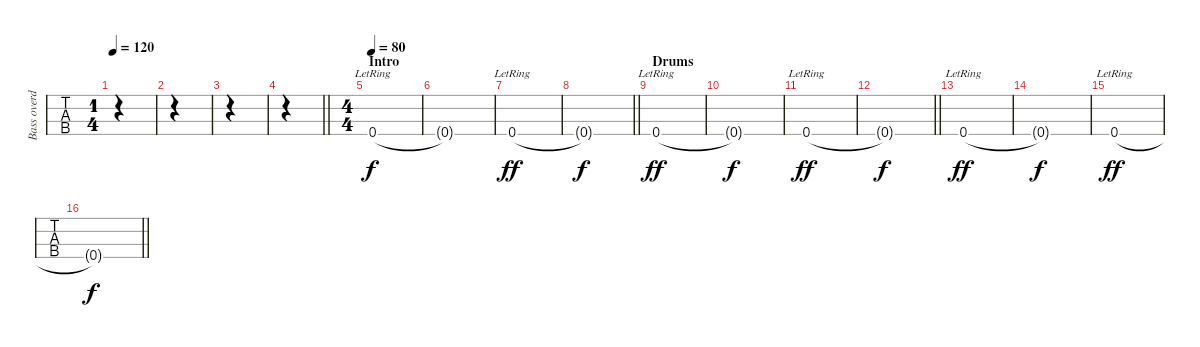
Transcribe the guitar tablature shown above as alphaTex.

\track ("Bass overdub" "Bass overd") {instrument electricbasspick}
\staff {tabs}
\tuning (G2 D2 A1 D1) {hide}
\ts (1 4)
\tempo 120
\clef f4
\ks c
|
|
|
\barLineRight lightlight
|
\ts (4 4)
\section ("" "Intro")
\tempo 80
0.4{ac lr}.1 |
0.4{t}.1{dy f} |
0.4{ac lr}.1{dy ff} |
\barLineRight lightlight
0.4{t}.1{dy f} |
\section ("" "Drums")
0.4{ac lr}.1{dy ff} |
0.4{t}.1{dy f} |
0.4{ac lr}.1{dy ff} |
\barLineRight lightlight
0.4{t}.1{dy f} |
0.4{ac lr}.1{dy ff} |
0.4{t}.1{dy f} |
0.4{ac lr}.1{dy ff} |
\barLineRight lightlight
0.4{t}.1{dy f}
